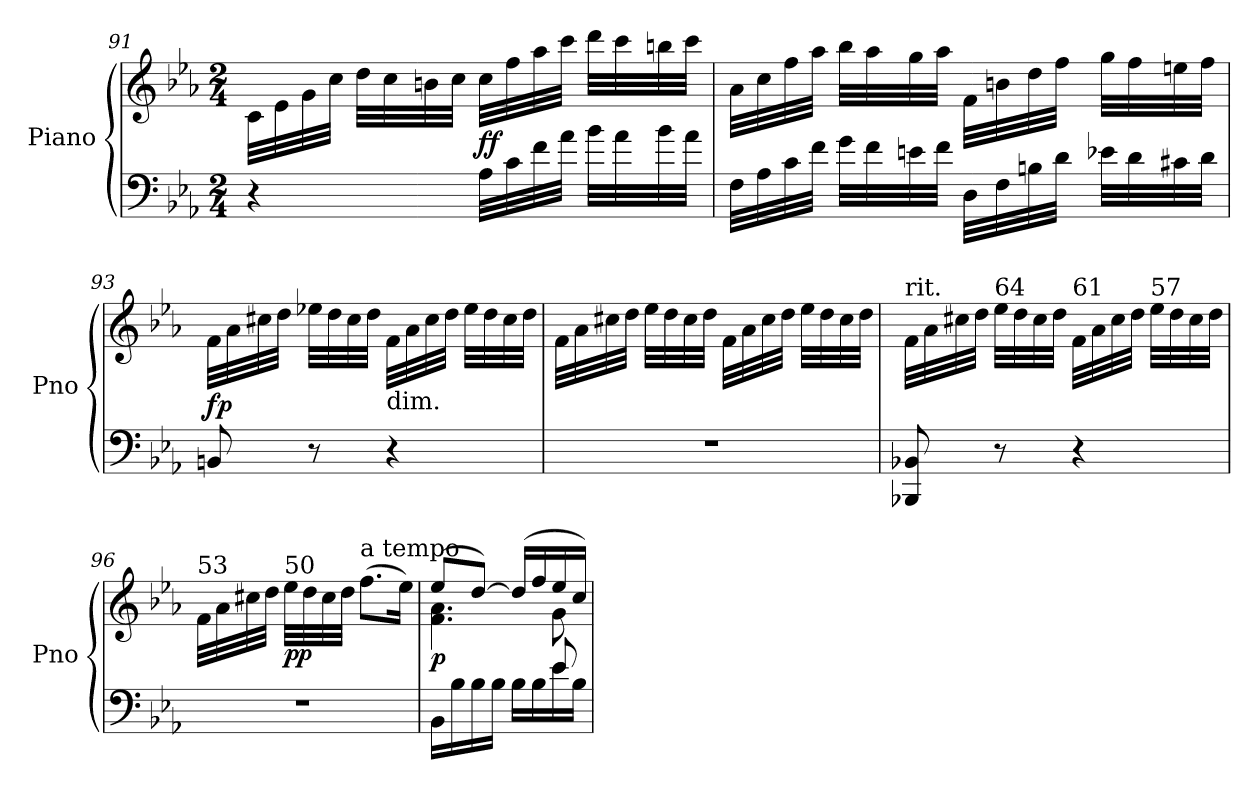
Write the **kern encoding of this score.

**kern	**kern	**dynam
*part1	*part1	*part1
*staff2	*staff1	*staff1/2
*I"Piano	*	*
*I'Pno	*	*
!!LO:LB:g=z
*clefF4	*clefG2	*
*k[b-e-a-]	*k[b-e-a-]	*
*E-:	*E-:	*
*M2/4	*M2/4	*
=91	=91	=91
4r	32c\LLL	.
.	32e-\	.
.	32g\	.
.	32cc\JJJ	.
.	32dd\LLL	.
.	32cc\	.
.	32bn\	.
.	32cc\JJJ	.
!	!	!LO:DY:b
32A-\LLL	32cc\LLL	ff
32c\	32ff\	.
32f\	32aa-\	.
32a-\JJJ	32ccc\JJJ	.
32b-\LLL	32ddd\LLL	.
32a-\	32ccc\	.
32b-\	32bbn\	.
32a-\JJJ	32ccc\JJJ	.
=92	=92	=92
32F\LLL	32a-\LLL	.
32A-\	32cc\	.
32c\	32ff\	.
32f\JJJ	32aa-\JJJ	.
32g\LLL	32bb-\LLL	.
32f\	32aa-\	.
32en\	32gg\	.
32f\JJJ	32aa-\JJJ	.
32D\LLL	32f\LLL	.
32F\	32bn\	.
32Bn\	32dd\	.
32d\JJJ	32ff\JJJ	.
32e-X\LLL	32gg\LLL	.
32d\	32ff\	.
32c#X\	32een\	.
32d\JJJ	32ff\JJJ	.
=93	=93	=93
!	!	!LO:DY:b
8BBn/	32f\LLL	fp
.	32a-\	.
.	32cc#X\	.
.	32dd\JJJ	.
8r	32ee-X\LLL	.
.	32dd\	.
.	32cc#\	.
.	32dd\JJJ	.
!	!LO:TX:b:t=dim.	!
4r	32f\LLL	.
.	32a-\	.
.	32cc#\	.
.	32dd\JJJ	.
.	32ee-\LLL	.
.	32dd\	.
.	32cc#\	.
.	32dd\JJJ	.
!!LO:PB:g=z
=94	=94	=94
2r	32f\LLL	.
.	32a-\	.
.	32cc#X\	.
.	32dd\JJJ	.
.	32ee-\LLL	.
.	32dd\	.
.	32cc#\	.
.	32dd\JJJ	.
.	32f\LLL	.
.	32a-\	.
.	32cc#\	.
.	32dd\JJJ	.
.	32ee-\LLL	.
.	32dd\	.
.	32cc#\	.
.	32dd\JJJ	.
=95	=95	=95
!	!LO:TX:a:t=rit.	!
8BBB-X/ 8BB-X/	32f\LLL	.
.	32a-\	.
.	32cc#X\	.
.	32dd\JJJ	.
!	!LO:TX:a:t=64	!
8r	32ee-\LLL	.
.	32dd\	.
.	32cc#\	.
.	32dd\JJJ	.
!	!LO:TX:a:t=61	!
4r	32f\LLL	.
.	32a-\	.
.	32cc#\	.
.	32dd\JJJ	.
!	!LO:TX:a:t=57	!
.	32ee-\LLL	.
.	32dd\	.
.	32cc#\	.
.	32dd\JJJ	.
=96	=96	=96
!	!LO:TX:a:t=53	!
2r	32f\LLL	.
.	32a-\	.
.	32cc#X\	.
.	32dd\JJJ	.
!	!LO:TX:a:t=50	!
!	!	!LO:DY:b
.	32ee-\LLL	pp
.	32dd\	.
.	32cc#\	.
.	32dd\JJJ	.
!	!LO:TX:a:t=a tempo	!
.	(8.ff\L	.
.	16ee-\Jk)	.
!!LO:LB:g=z
=97	=97	=97
*^	*^	*
!	!	!	!	!LO:DY:b
16BB-\LL	4.ryy	(8ee-/L	4.f\ 4.a-\	p
16B-\	.	.	.	.
16B-\	.	[8dd/J)	.	.
16B-\JJ	.	.	.	.
16B-\LL	.	(16dd/LL]	.	.
16B-\	.	16ff/	.	.
16e-\	8e-/	16ee-/	8g\	.
16B-\JJ	.	16cc/JJ)	.	.
*v	*v	*	*	*
*	*v	*v	*
=	=	=
*-	*-	*-
